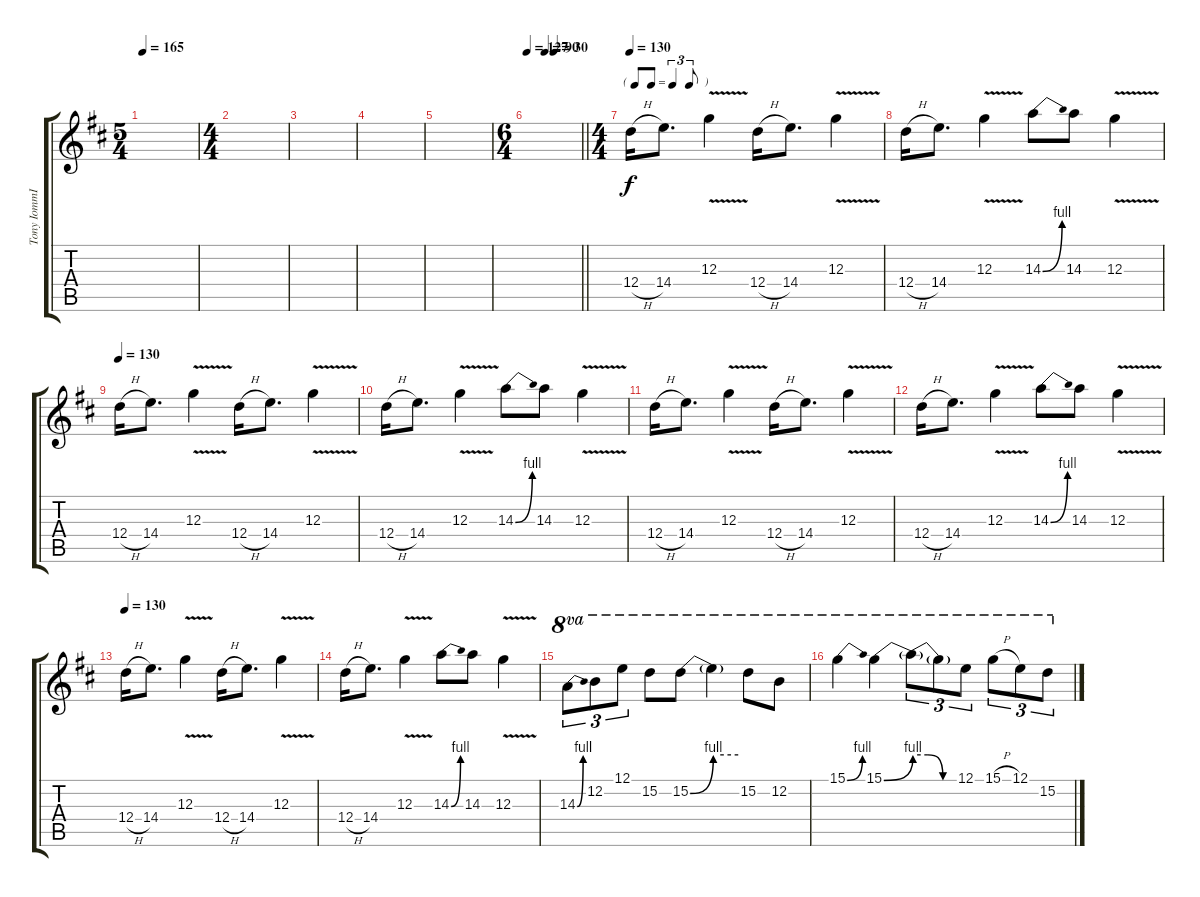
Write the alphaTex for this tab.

\track ("Tony IommI Distortion (Lead II)" "Tony IommI") {instrument distortionguitar}
\staff {score tabs}
\tuning (E4 B3 G3 D3 A2 E2) {hide}
\ts (5 4)
\tempo 165
\clef g2
\ks d
|
\ts (4 4)
|
|
|
|
\ts (6 4)
\tempo (30 0.5)
\tempo 127
\tempo (90 0.3333333333333333)
\barLineRight lightlight
|
\ts (4 4)
\tf triplet8th
\tempo 130
12.4{h}.16 14.4.8{d} 12.3{v}.4 12.4{h}.16 14.4.8{d} 12.3{v}.4 |
12.4{h}.16 14.4.8{d} 12.3{v}.4 14.3{be (bend 0 0 60 4)}.8 14.3.8 12.3{v}.4 |
\tempo 130
12.4{h}.16 14.4.8{d} 12.3{v}.4 12.4{h}.16 14.4.8{d} 12.3{v}.4 |
12.4{h}.16 14.4.8{d} 12.3{v}.4 14.3{be (bend 0 0 60 4)}.8 14.3.8 12.3{v}.4 |
12.4{h}.16 14.4.8{d} 12.3{v}.4 12.4{h}.16 14.4.8{d} 12.3{v}.4 |
12.4{h}.16 14.4.8{d} 12.3{v}.4 14.3{be (bend 0 0 60 4)}.8 14.3.8 12.3{v}.4 |
\tempo 130
12.4{h}.16 14.4.8{d} 12.3{v}.4 12.4{h}.16 14.4.8{d} 12.3{v}.4 |
12.4{h}.16 14.4.8{d} 12.3{v}.4 14.3{be (bend 0 0 60 4)}.8 14.3.8 12.3{v}.4 |
14.3{be (bend 0 0 60 4)}.8{tu (3 2) ot 8va} 12.2.8{tu (3 2) ot 8va} 12.1.8{tu (3 2) ot 8va} 15.2.8{ot 8va} 15.2{be (bend 0 0 60 4)}.8{ot 8va} 15.2{be (hold 0 4 60 4) t}.4{ot 8va} 15.2.8{ot 8va} 12.2.8{ot 8va} |
15.1{be (bend 0 0 60 4)}.4{ot 8va} 15.1{be (bend 0 0 60 4)}.4{ot 8va} 15.1{be (custom 0 4 20 4 40 0 60 0) t}.8{tu (3 2) ot 8va} 15.1{t}.8{tu (3 2) ot 8va} 12.1.8{tu (3 2) ot 8va} 15.1{h}.8{tu (3 2) ot 8va} 12.1.8{tu (3 2) ot 8va} 15.2.8{tu (3 2) ot 8va}
